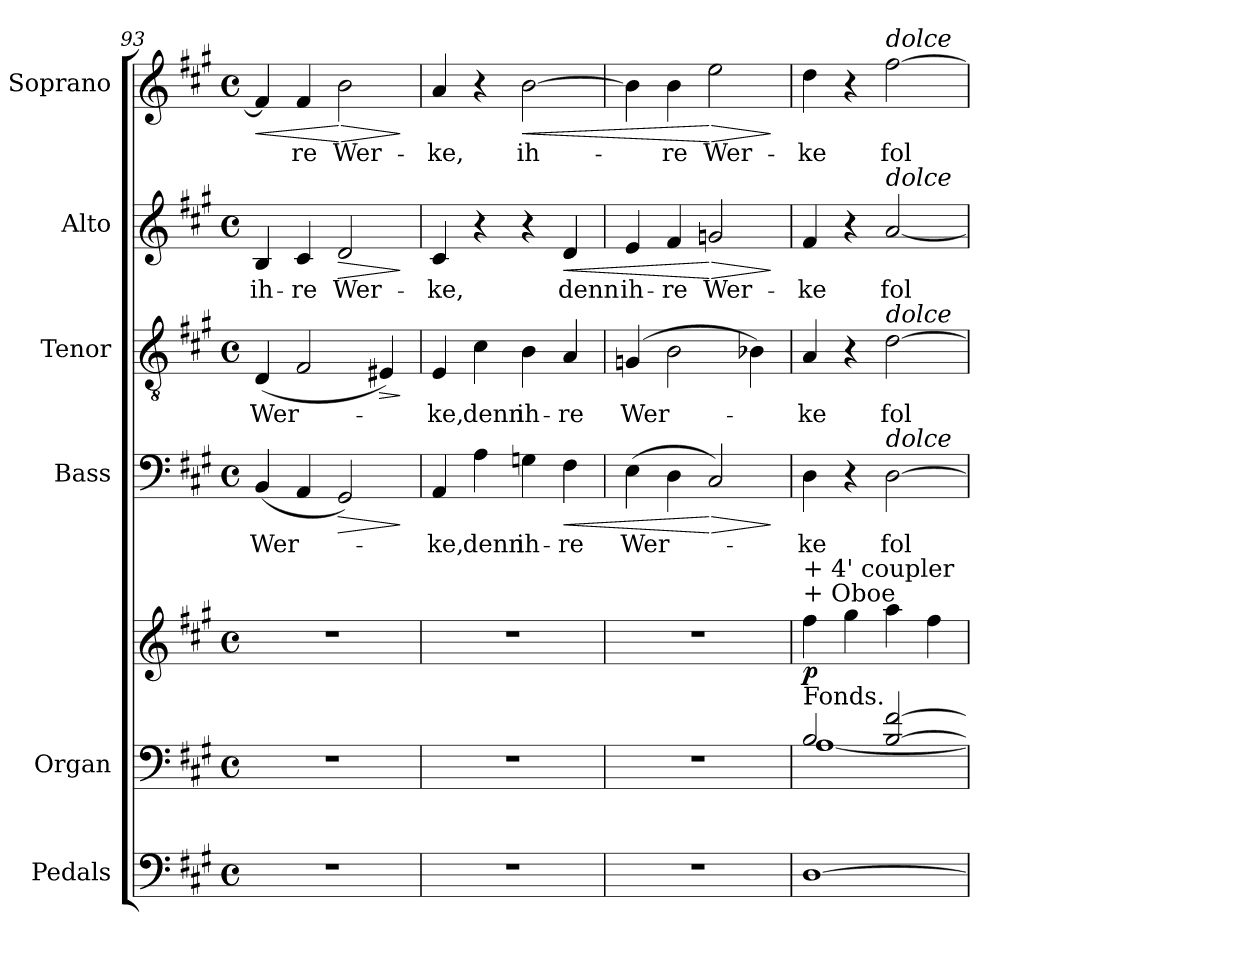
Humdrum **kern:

**kern	**kern	**kern	**dynam	**kern	**text	**dynam	**kern	**text	**dynam	**kern	**text	**dynam	**kern	**text	**dynam
*part6	*part5	*part5	*part5	*part4	*part4	*part4	*part3	*part3	*part3	*part2	*part2	*part2	*part1	*part1	*part1
*staff7	*staff6	*staff5	*staff5/6	*staff4	*staff4	*staff4	*staff3	*staff3	*staff3	*staff2	*staff2	*staff2	*staff1	*staff1	*staff1
*I"Pedals	*I"Organ	*	*	*I"Bass	*	*	*I"Tenor	*	*	*I"Alto	*	*	*I"Soprano	*	*
*I'Ped.	*I'Org.	*	*	*I'B.	*	*	*I'T.	*	*	*I'A.	*	*	*I'S.	*	*
*clefF4	*clefF4	*clefG2	*	*clefF4	*	*	*clefGv2	*	*	*clefG2	*	*	*clefG2	*	*
*	*	*	*	*	*	*	*ITrd7c12	*	*	*	*	*	*	*	*
*k[f#c#g#]	*k[f#c#g#]	*k[f#c#g#]	*	*k[f#c#g#]	*	*	*k[f#c#g#]	*	*	*k[f#c#g#]	*	*	*k[f#c#g#]	*	*
*A:	*A:	*A:	*	*A:	*	*	*A:	*	*	*A:	*	*	*A:	*	*
*M4/4	*M4/4	*M4/4	*	*M4/4	*	*	*M4/4	*	*	*M4/4	*	*	*M4/4	*	*
*met(c)	*met(c)	*met(c)	*	*met(c)	*	*	*met(c)	*	*	*met(c)	*	*	*met(c)	*	*
=93	=93	=93	=93	=93	=93	=93	=93	=93	=93	=93	=93	=93	=93	=93	=93
!	!	!	!	!	!LO:LY:b:color=#000000	!	!	!	!	!	!	!	!	!	!
!	!	!	!	!	!	!	!	!LO:LY:b:color=#000000	!	!	!	!	!	!	!
!	!	!	!	!	!	!	!	!	!	!	!LO:LY:b:color=#000000	!	!	!	!LO:HP:b
1r	1r	1r	.	(4BBi/	Wer-	.	(4DDi/	Wer-	.	4Bi/	ih-	.	4f#i/]	.	<
!	!	!	!	!	!	!	!	!	!	!	!LO:LY:b:color=#000000	!	!	!	!
!	!	!	!	!	!	!	!	!	!	!	!	!	!	!LO:LY:b:color=#000000	!
.	.	.	.	4AAi/	.	.	2FF#i/	.	.	4c#i/	-re	.	4f#i/	-re	.
!	!	!	!	!	!	!LO:HP:b	!	!	!	!	!	!	!	!	!
!	!	!	!	!	!	!	!	!	!	!	!LO:LY:b:color=#000000	!LO:HP:b	!	!	!
!	!	!	!	!	!	!	!	!	!	!	!	!	!	!LO:LY:b:color=#000000	!LO:HP:n=1:b
.	.	.	.	2GG#i/)	.	>	.	.	.	2di/	Wer-	>	2bi\	Wer-	[ >
!	!	!	!	!	!	!	!	!	!LO:HP:b	!	!	!	!	!	!
.	.	.	.	.	.	.	4EE#Xi/)	.	>	.	.	.	.	.	.
.	.	.	.	.	.	]	.	.	]	.	.	]	.	.	]
!!LO:LB:g=z
=94	=94	=94	=94	=94	=94	=94	=94	=94	=94	=94	=94	=94	=94	=94	=94
!	!	!	!	!	!LO:LY:b:color=#000000	!	!	!	!	!	!	!	!	!	!
!	!	!	!	!	!	!	!	!LO:LY:b:color=#000000	!	!	!	!	!	!	!
!	!	!	!	!	!	!	!	!	!	!	!LO:LY:b:color=#000000	!	!	!	!
!	!	!	!	!	!	!	!	!	!	!	!	!	!	!LO:LY:b:color=#000000	!
1r	1r	1r	.	4AAi/	-ke,	.	4EEi/	-ke,	.	4c#i/	-ke,	.	4ai/	-ke,	.
!	!	!	!	!	!LO:LY:b:color=#000000	!	!	!	!	!	!	!	!	!	!
!	!	!	!	!	!	!	!	!LO:LY:b:color=#000000	!	!	!	!	!	!	!
.	.	.	.	4Ai\	denn	.	4C#i\	denn	.	4r	.	.	4r	.	.
!	!	!	!	!	!LO:LY:b:color=#000000	!	!	!	!	!	!	!	!	!	!
!	!	!	!	!	!	!	!	!LO:LY:b:color=#000000	!	!	!	!	!	!	!
!	!	!	!	!	!	!	!	!	!	!	!	!	!	!LO:LY:b:color=#000000	!LO:HP:b
.	.	.	.	4Gni\	ih-	.	4BBi\	ih-	.	4r	.	.	[2bi\	ih-	<
!	!	!	!	!	!LO:LY:b:color=#000000	!LO:HP:b	!	!	!	!	!	!	!	!	!
!	!	!	!	!	!	!	!	!LO:LY:b:color=#000000	!	!	!	!	!	!	!
!	!	!	!	!	!	!	!	!	!	!	!LO:LY:b:color=#000000	!LO:HP:b	!	!	!
.	.	.	.	4F#i\	-re	<	4AAi/	-re	.	4di/	denn	<	.	.	.
=95	=95	=95	=95	=95	=95	=95	=95	=95	=95	=95	=95	=95	=95	=95	=95
!	!	!	!	!	!LO:LY:b:color=#000000	!	!	!	!	!	!	!	!	!	!
!	!	!	!	!	!	!	!	!LO:LY:b:color=#000000	!	!	!	!	!	!	!
!	!	!	!	!	!	!	!	!	!	!	!LO:LY:b:color=#000000	!	!	!	!
1r	1r	1r	.	(4Ei\	Wer-	.	(4GGni/	Wer-	.	4ei/	ih-	.	4bi\]	.	.
!	!	!	!	!	!	!	!	!	!	!	!LO:LY:b:color=#000000	!	!	!	!
!	!	!	!	!	!	!	!	!	!	!	!	!	!	!LO:LY:b:color=#000000	!
.	.	.	.	4Di\	.	.	2BBi\	.	.	4f#i/	-re	.	4bi\	-re	.
!	!	!	!	!	!	!LO:HP:n=1:b	!	!	!	!	!	!	!	!	!
!	!	!	!	!	!	!	!	!	!	!	!LO:LY:b:color=#000000	!LO:HP:n=1:b	!	!	!
!	!	!	!	!	!	!	!	!	!	!	!	!	!	!LO:LY:b:color=#000000	!LO:HP:n=1:b
.	.	.	.	2C#i/)	.	[ >	.	.	.	2gni/	Wer-	[ >	2eei\	Wer-	[ >
.	.	.	.	.	.	.	4BB-Xi\)	.	.	.	.	.	.	.	.
.	.	.	.	.	.	]	.	.	.	.	.	]	.	.	]
=96	=96	=96	=96	=96	=96	=96	=96	=96	=96	=96	=96	=96	=96	=96	=96
*	*^	*	*	*	*	*	*	*	*	*	*	*	*	*	*
!	!	!	!	!	!	!LO:LY:b:color=#000000	!	!	!	!	!	!	!	!	!	!
!	!	!	!	!	!	!	!	!	!LO:LY:b:color=#000000	!	!	!	!	!	!	!
!	!	!	!	!	!	!	!	!	!	!	!	!LO:LY:b:color=#000000	!	!	!	!
!	!	!	!LO:TX:a:t=+ Oboe	!	!	!	!	!	!	!	!	!	!	!	!	!
!	!	!	!LO:TX:t=+ 4' coupler	!	!	!	!	!	!	!	!	!	!	!	!	!
!	!LO:TX:a:t=Fonds.	!	!	!	!	!	!	!	!	!	!	!	!	!	!	!
!	!	!	!	!	!	!	!	!	!	!	!	!	!	!	!LO:LY:b:color=#000000	!
[1Di	2Bi/	[1Ai	4ff#i\	p	4Di\	-ke	.	4AAi/	-ke	.	4f#i/	-ke	.	4ddi\	-ke	.
.	.	.	4gg#i\	.	4r	.	.	4r	.	.	4r	.	.	4r	.	.
!	!	!	!	!	!	!LO:LY:b:color=#000000	!	!	!	!	!	!	!	!	!	!
!	!	!	!	!	!	!	!	!	!LO:LY:b:color=#000000	!	!	!	!	!	!	!
!	!	!	!	!	!	!	!	!	!	!	!	!LO:LY:b:color=#000000	!	!	!	!
!	!	!	!	!	!	!	!	!	!	!	!	!	!	!LO:TX:a:i:t=dolce	!	!
!	!	!	!	!	!	!	!	!	!	!	!LO:TX:a:i:t=dolce	!	!	!	!	!
!	!	!	!	!	!	!	!	!LO:TX:a:i:t=dolce	!	!	!	!	!	!	!	!
!	!	!	!	!	!LO:TX:a:i:t=dolce	!	!	!	!	!	!	!	!	!	!	!
!	!	!	!	!	!	!	!	!	!	!	!	!	!	!	!LO:LY:b:color=#000000	!
.	[2Bi/ [2f#i	.	4aai\	.	[2Di\	fol-	.	[2Di\	fol-	.	[2ai/	fol-	.	[2ff#i\	fol-	.
.	.	.	4ff#i\	.	.	.	.	.	.	.	.	.	.	.	.	.
*	*v	*v	*	*	*	*	*	*	*	*	*	*	*	*	*	*
=	=	=	=	=	=	=	=	=	=	=	=	=	=	=	=
*-	*-	*-	*-	*-	*-	*-	*-	*-	*-	*-	*-	*-	*-	*-	*-
